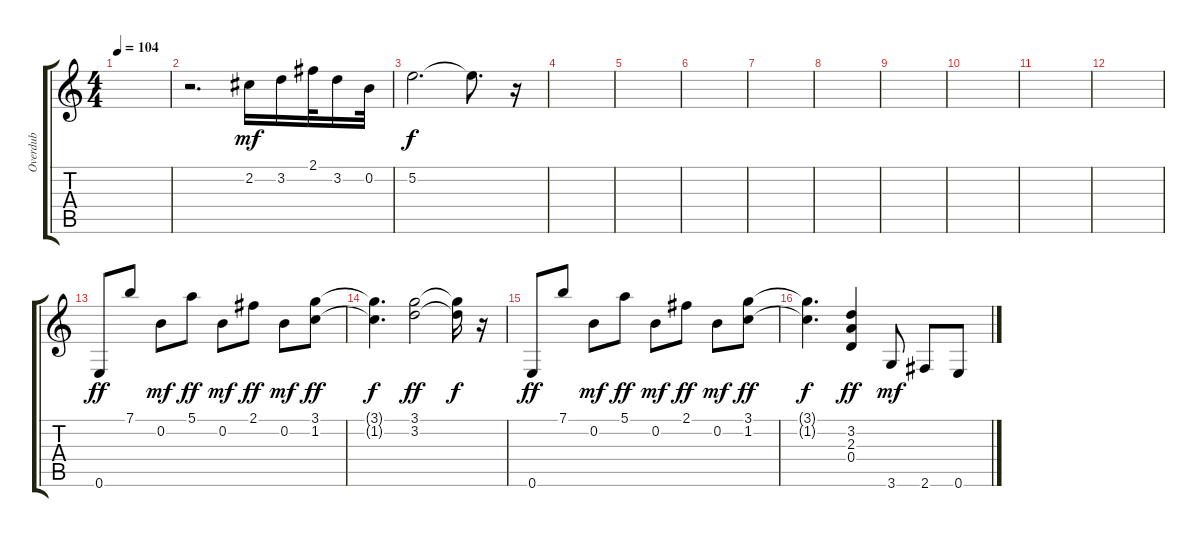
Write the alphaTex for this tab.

\track ("Overdub" "Overdub") {instrument distortionguitar}
\staff {score tabs}
\tuning (E4 B3 G3 D3 A2 E2) {hide}
\ts (4 4)
\tempo 104
\clef g2
\ks c
|
r.2{d} 2.2.16{dy mf instrument electricguitarclean} 3.2.16 2.1.32 3.2.16 0.2.32 |
5.2.2{d dy f} 5.2{t}.8{d} r.16 |
|
|
|
|
|
|
|
|
|
0.6.8{dy ff instrument distortionguitar} 7.1.8 0.2.8{dy mf} 5.1.8{dy ff} 0.2.8{dy mf} 2.1.8{dy ff} 0.2.8{dy mf} (3.1 1.2).8{dy ff} |
(3.1{t} 1.2{t}).4{d dy f} (3.1 3.2).2{dy ff} (3.1{t} 3.2{t}).16{dy f} r.16 |
0.6.8{dy ff} 7.1.8 0.2.8{dy mf} 5.1.8{dy ff} 0.2.8{dy mf} 2.1.8{dy ff} 0.2.8{dy mf} (3.1 1.2).8{dy ff} |
(3.1{t} 1.2{t}).4{d dy f} (3.2 2.3 0.4).4{dy ff} 3.6.8{dy mf} 2.6.8 0.6.8
